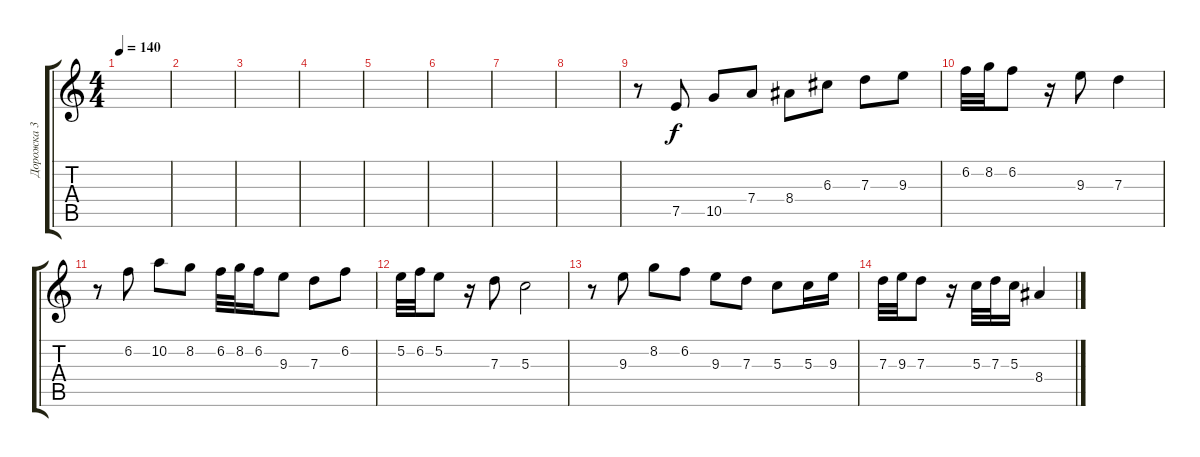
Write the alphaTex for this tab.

\track ("Дорожка 3" "Дорожка 3") {instrument acousticguitarsteel}
\staff {score tabs}
\tuning (E4 B3 G3 D3 A2 E2) {hide}
\ts (4 4)
\tempo 140
\clef g2
\ks c
|
|
|
|
|
|
|
|
r.8 7.5.8 10.5.8 7.4.8 8.4.8 6.3.8 7.3.8 9.3.8 |
6.2.32 8.2.32 6.2.8 r.16 9.3.8 7.3.4 |
r.8 6.2.8 10.2.8 8.2.8 6.2.32 8.2.32 6.2.16 9.3.8 7.3.8 6.2.8 |
5.2.32 6.2.32 5.2.8 r.16 7.3.8 5.3.2 |
r.8 9.3.8 8.2.8 6.2.8 9.3.8 7.3.8 5.3.8 5.3.16 9.3.16 |
7.3.32 9.3.32 7.3.8 r.16 5.3.32 7.3.32 5.3.16 8.4.4
